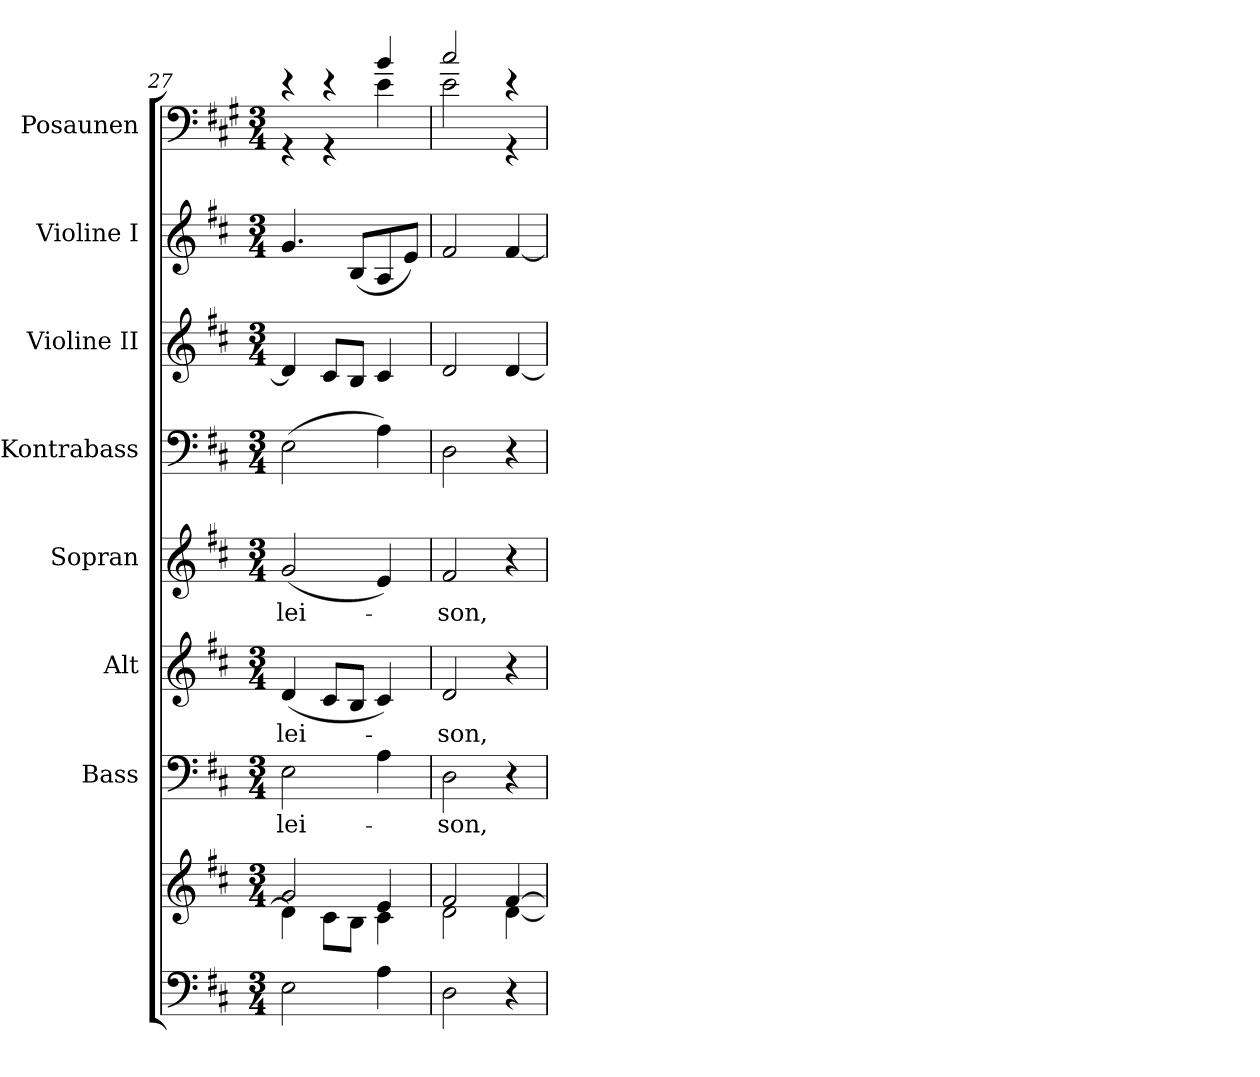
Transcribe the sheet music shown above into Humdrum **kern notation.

**kern	**kern	**kern	**text	**kern	**text	**kern	**text	**kern	**kern	**kern	**kern
*part8	*part8	*part7	*part7	*part6	*part6	*part5	*part5	*part4	*part3	*part2	*part1
*staff9	*staff8	*staff7	*staff7	*staff6	*staff6	*staff5	*staff5	*staff4	*staff3	*staff2	*staff1
*	*	*I"Bass	*	*I"Alt	*	*I"Sopran	*	*I"Kontrabass	*I"Violine II	*I"Violine I	*I"Posaunen
*	*	*I'B.	*	*I'A.	*	*I'S.	*	*I'Kb.	*I'Vl. II	*I'Vl. I	*I'Pos.
*clefF4	*clefG2	*clefF4	*	*clefG2	*	*clefG2	*	*clefF4	*clefG2	*clefG2	*clefF4
*	*	*	*	*	*	*	*	*ITrd7c12	*	*	*ITrd4c7
*k[f#c#]	*k[f#c#]	*k[f#c#]	*	*k[f#c#]	*	*k[f#c#]	*	*k[f#c#]	*k[f#c#]	*k[f#c#]	*k[f#c#]
*D:	*D:	*D:	*	*D:	*	*D:	*	*D:	*D:	*D:	*D:
*M3/4	*M3/4	*M3/4	*	*M3/4	*	*M3/4	*	*M3/4	*M3/4	*M3/4	*M3/4
=27	=27	=27	=27	=27	=27	=27	=27	=27	=27	=27	=27
*	*^	*	*	*	*	*	*	*	*	*	*
!	!	!	!	!LO:LY:b	!	!LO:LY:b	!	!LO:LY:b	!	!	!	!
*	*	*	*	*	*	*	*	*	*	*	*	*^
2E\	2g/	4d\]	2E\	-lei-	(<4d/	-lei-	(<2g/	-lei-	(>2EE\	4d/]	4.g/	4r	4r
.	.	8c#\L	.	.	8c#/L	.	.	.	.	8c#/L	.	4r	4r
.	.	8B\J	.	.	8B/J	.	.	.	.	8B/J	(<8B/L	.	.
4A\	4e/	4c#\	4A\	.	4c#/)	.	4e/)	.	4AA\)	4c#/	8A/	4e/	4A\
.	.	.	.	.	.	.	.	.	.	.	8e/J)	.	.
=28	=28	=28	=28	=28	=28	=28	=28	=28	=28	=28	=28	=28	=28
!	!	!	!	!LO:LY:b	!	!LO:LY:b	!	!LO:LY:b	!	!	!	!	!
2D\	2f#/	2d\	2D\	-son,	2d/	-son,	2f#/	-son,	2DD\	2d/	2f#/	2f#/	2A\
4r	[>4f#/	[<4d\	4r	.	4r	.	4r	.	4r	[4d/	[4f#/	4r	4r
*	*v	*v	*	*	*	*	*	*	*	*	*	*v	*v
=	=	=	=	=	=	=	=	=	=	=	=
*-	*-	*-	*-	*-	*-	*-	*-	*-	*-	*-	*-
